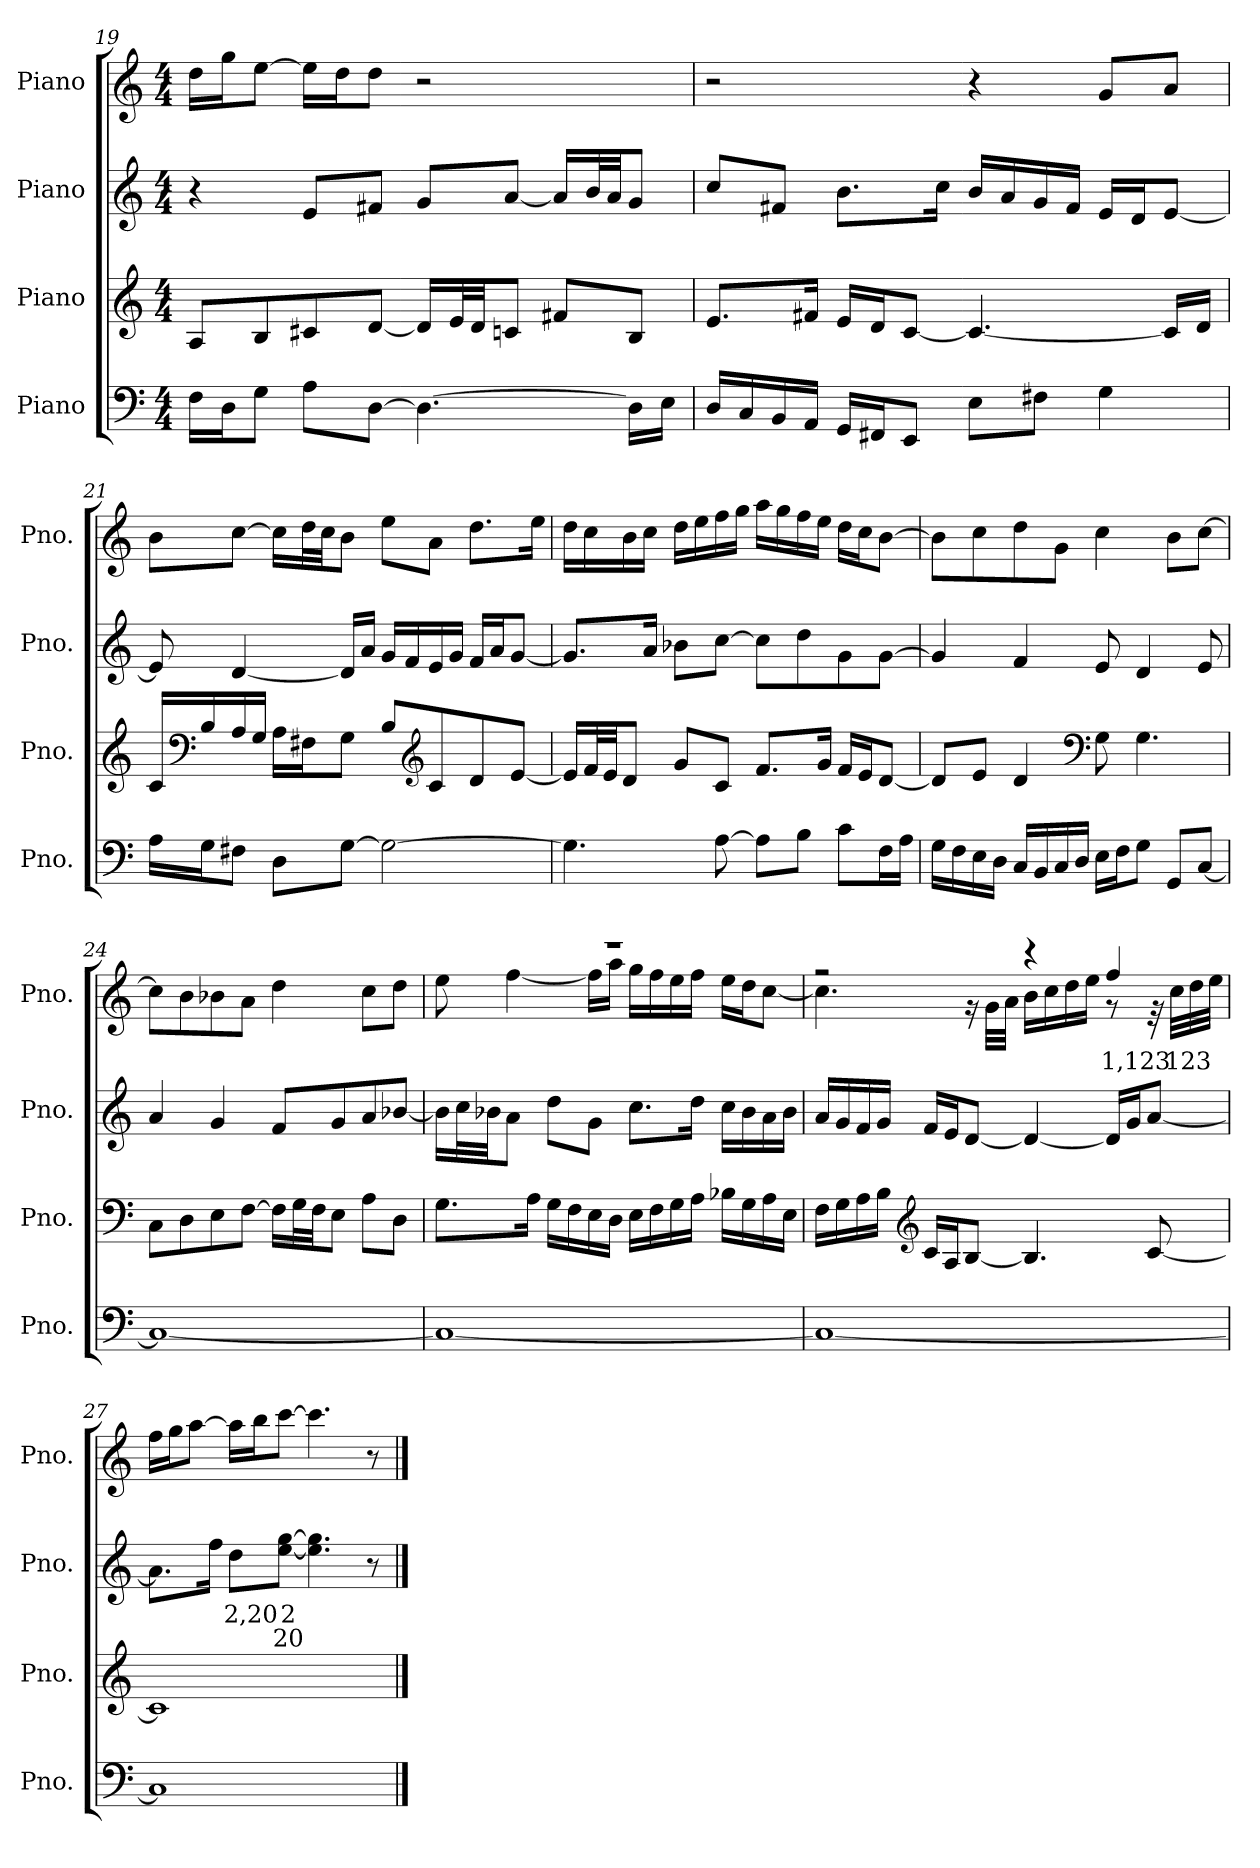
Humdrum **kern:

**kern	**kern	**kern	**text	**text	**kern	**text
*part4	*part3	*part2	*part2	*part2	*part1	*part1
*staff4	*staff3	*staff2	*staff2	*staff2	*staff1	*staff1
*I"Piano	*I"Piano	*I"Piano	*	*	*I"Piano	*
*I'Pno.	*I'Pno.	*I'Pno.	*	*	*I'Pno.	*
!!LO:LB:g=z
*clefF4	*clefG2	*clefG2	*	*	*clefG2	*
*k[]	*k[]	*k[]	*	*	*k[]	*
*M4/4	*M4/4	*M4/4	*	*	*M4/4	*
=19	=19	=19	=19	=19	=19	=19
16Fi\LL	8Aj/L	4r	.	.	16ddZ\LL	.
16Di\J	.	.	.	.	16ggZ\J	.
8Gi\J	8Bj/	.	.	.	[8eeZ\J	.
8Ai\L	8c#Xj/	8eV/L	.	.	16eeZ\LL]	.
.	.	.	.	.	16ddZ\J	.
[8Di\J	[8dj/J	8f#XV/J	.	.	8ddZ\J	.
4.Di\_	16dj/LL]	8gV/L	.	.	2r	.
.	32ej/L	.	.	.	.	.
.	32dj/JJ	.	.	.	.	.
.	8cnj/J	[8aV/J	.	.	.	.
.	8f#Xj/L	16aV/LL]	.	.	.	.
.	.	32bV/L	.	.	.	.
.	.	32aV/JJ	.	.	.	.
16Di\LL]	8Bj/J	8gV/J	.	.	.	.
16Ei\JJ	.	.	.	.	.	.
=20	=20	=20	=20	=20	=20	=20
16Di/LL	8.ej/L	8ccV/L	.	.	2r	.
16Ci/	.	.	.	.	.	.
16BBi/	.	8f#XV/J	.	.	.	.
16AAi/JJ	16f#Xj/Jk	.	.	.	.	.
16GGi/LL	16ej/LL	8.bV\L	.	.	.	.
16FF#Xi/J	16dj/J	.	.	.	.	.
8EEi/J	[8cj/J	.	.	.	.	.
.	.	16ccV\Jk	.	.	.	.
8Ei\L	4.cj/_	16bV/LL	.	.	4r	.
.	.	16aV/	.	.	.	.
8F#Xi\J	.	16gV/	.	.	.	.
.	.	16f#V/JJ	.	.	.	.
4Gi\	.	16eV/LL	.	.	8gZ/L	.
.	.	16dV/J	.	.	.	.
.	16cj/LL]	[8eV/J	.	.	8aZ/J	.
.	16dj/JJ	.	.	.	.	.
!!LO:PB:g=z
=21	=21	=21	=21	=21	=21	=21
16Ai\LL	16cj/LL	8eV/]	.	.	8bZ\L	.
*	*clefF4	*	*	*	*	*
16Gi\J	16Bj/	.	.	.	.	.
8F#Xi\J	16Aj/	[4dV/	.	.	[8ccZ\J	.
.	16Gj/JJ	.	.	.	.	.
8Di\L	16Aj\LL	.	.	.	16ccZ\LL]	.
.	16F#Xj\J	.	.	.	32ddZ\L	.
.	.	.	.	.	32ccZ\JJ	.
[8Gi\J	8Gj\J	16dV/LL]	.	.	8bZ\J	.
.	.	16aV/JJ	.	.	.	.
2Gi\_	8Bj/L	16gV/LL	.	.	8eeZ\L	.
.	.	16fV/	.	.	.	.
*	*clefG2	*	*	*	*	*
.	8cj/	16eV/	.	.	8aZ\J	.
.	.	16gV/JJ	.	.	.	.
.	8dj/	16fV/LL	.	.	8.ddZ\L	.
.	.	16aV/J	.	.	.	.
.	[8ej/J	[8gV/J	.	.	.	.
.	.	.	.	.	16eeZ\Jk	.
=22	=22	=22	=22	=22	=22	=22
4.Gi\]	16ej/LL]	8.gV/L]	.	.	16ddZ\LL	.
.	32fj/L	.	.	.	16ccZ\	.
.	32ej/JJ	.	.	.	.	.
.	8dj/J	.	.	.	16bZ\	.
.	.	16aV/Jk	.	.	16ccZ\JJ	.
.	8gj/L	8b-XV\L	.	.	16ddZ\LL	.
.	.	.	.	.	16eeZ\	.
[8Ai\	8cj/J	[8ccV\J	.	.	16ffZ\	.
.	.	.	.	.	16ggZ\JJ	.
8Ai\L]	8.fj/L	8ccV\L]	.	.	16aaZ\LL	.
.	.	.	.	.	16ggZ\	.
8Bi\J	.	8ddV\	.	.	16ffZ\	.
.	16gj/Jk	.	.	.	16eeZ\JJ	.
8ci\L	16fj/LL	8gV\	.	.	16ddZ\LL	.
.	16ej/J	.	.	.	16ccZ\J	.
16Fi\L	[8dj/J	[8gV\J	.	.	[8bZ\J	.
16Ai\JJ	.	.	.	.	.	.
!!LO:LB:g=z
=23	=23	=23	=23	=23	=23	=23
16Gi\LL	8dj/L]	4gV/]	.	.	8bZ\L]	.
16Fi\	.	.	.	.	.	.
16Ei\	8ej/J	.	.	.	8ccZ\	.
16Di\JJ	.	.	.	.	.	.
16Ci/LL	4dj/	4fV/	.	.	8ddZ\	.
16BBi/	.	.	.	.	.	.
16Ci/	.	.	.	.	8gZ\J	.
16Di/JJ	.	.	.	.	.	.
*	*clefF4	*	*	*	*	*
16Ei\LL	8Gj\	8eV/	.	.	4ccZ\	.
16Fi\J	.	.	.	.	.	.
8Gi\J	4.Gj\	4dV/	.	.	.	.
8GGi/L	.	.	.	.	8bZ\L	.
[8Ci/J	.	8eV/	.	.	[8ccZ\J	.
=24	=24	=24	=24	=24	=24	=24
1Ci_	8Cj\L	4aV/	.	.	8ccZ\L]	.
.	8Dj\	.	.	.	8bZ\	.
.	8Ej\	4gV/	.	.	8b-XZ\	.
.	[8Fj\J	.	.	.	8aZ\J	.
.	16Fj\LL]	8fV/L	.	.	4ddZ\	.
.	32Gj\L	.	.	.	.	.
.	32Fj\JJ	.	.	.	.	.
.	8Ej\J	8gV/	.	.	.	.
.	8Aj\L	8aV/	.	.	8ccZ\L	.
.	8Dj\J	[8b-XV/J	.	.	8ddZ\J	.
=25	=25	=25	=25	=25	=25	=25
*	*	*	*	*	*^	*
1Ci_	8.Gj\L	16b-V\LL]	.	.	1r	8eeZ\	.
.	.	32ccV\L	.	.	.	.	.
.	.	32b-XV\JJ	.	.	.	.	.
.	.	8aV\J	.	.	.	[4ffZ\	.
.	16Aj\Jk	.	.	.	.	.	.
.	16Gj\LL	8ddV\L	.	.	.	.	.
.	16Fj\	.	.	.	.	.	.
.	16Ej\	8gV\J	.	.	.	16ffZ\LL]	.
.	16Dj\JJ	.	.	.	.	16aaZ\JJ	.
.	16Ej\LL	8.ccV\L	.	.	.	16ggZ\LL	.
.	16Fj\	.	.	.	.	16ffZ\	.
.	16Gj\	.	.	.	.	16eeZ\	.
.	16Aj\JJ	16ddV\Jk	.	.	.	16ffZ\JJ	.
.	16B-Xj\LL	16ccV\LL	.	.	.	16eeZ\LL	.
.	16Gj\	16b-V\	.	.	.	16ddZ\J	.
.	16Aj\	16aV\	.	.	.	[8ccZ\J	.
.	16Ej\JJ	16b-V\JJ	.	.	.	.	.
!!LO:LB:g=z	!!
=26	=26	=26	=26	=26	=26	=26	=26
1Ci_	16Fj\LL	16aV/LL	.	.	2r	4.ccZ\]	.
.	16Gj\	16gV/	.	.	.	.	.
.	16Aj\	16fV/	.	.	.	.	.
.	16Bj\JJ	16gV/JJ	.	.	.	.	.
*	*clefG2	*	*	*	*	*	*
.	16cj/LL	16fV/LL	.	.	.	.	.
.	16Aj/J	16eV/J	.	.	.	.	.
.	[8Bj/J	[8dV/J	.	.	.	16r	.
.	.	.	.	.	.	32gZ\LLL	.
.	.	.	.	.	.	32aZ\JJJ	.
.	4.Bj/]	4dV/_	.	.	4r	16bZ\LL	.
.	.	.	.	.	.	16ccZ\	.
.	.	.	.	.	.	16ddZ\	.
.	.	.	.	.	.	16eeZ\JJ	.
!	!	!	!	!	!	!	!LO:LY:b
.	.	16dV/LL]	.	.	4ffZ/	8r	1,123
.	.	16gV/J	.	.	.	.	.
.	[8cj/	[8aV/J	.	.	.	32r	.
!	!	!	!	!	!	!	!LO:LY:b
.	.	.	.	.	.	32ccN\LLL	123
.	.	.	.	.	.	32ddN\	.
.	.	.	.	.	.	32eeN\JJJ	.
*	*	*	*	*	*v	*v	*
=27	=27	=27	=27	=27	=27	=27
1Ci]	1cj]	8.aV\L]	.	.	16ffN\LL	.
.	.	.	.	.	16ggN\J	.
.	.	.	.	.	[8aaN\J	.
.	.	16ffV\Jk	.	.	.	.
!	!	!	!LO:LY:b	!	!	!
.	.	8ddV\L	2,20	.	16aaN\LL]	.
.	.	.	.	.	16bbN\J	.
!	!	!	!LO:LY:b	!LO:LY:b	!	!
.	.	[8eel\ [8ggV\J	2	20	[8cccN\J	.
.	.	4.eel\] 4.ggV\]	.	.	4.cccN\]	.
.	.	8r	.	.	8r	.
==	==	==	==	==	==	==
*-	*-	*-	*-	*-	*-	*-
